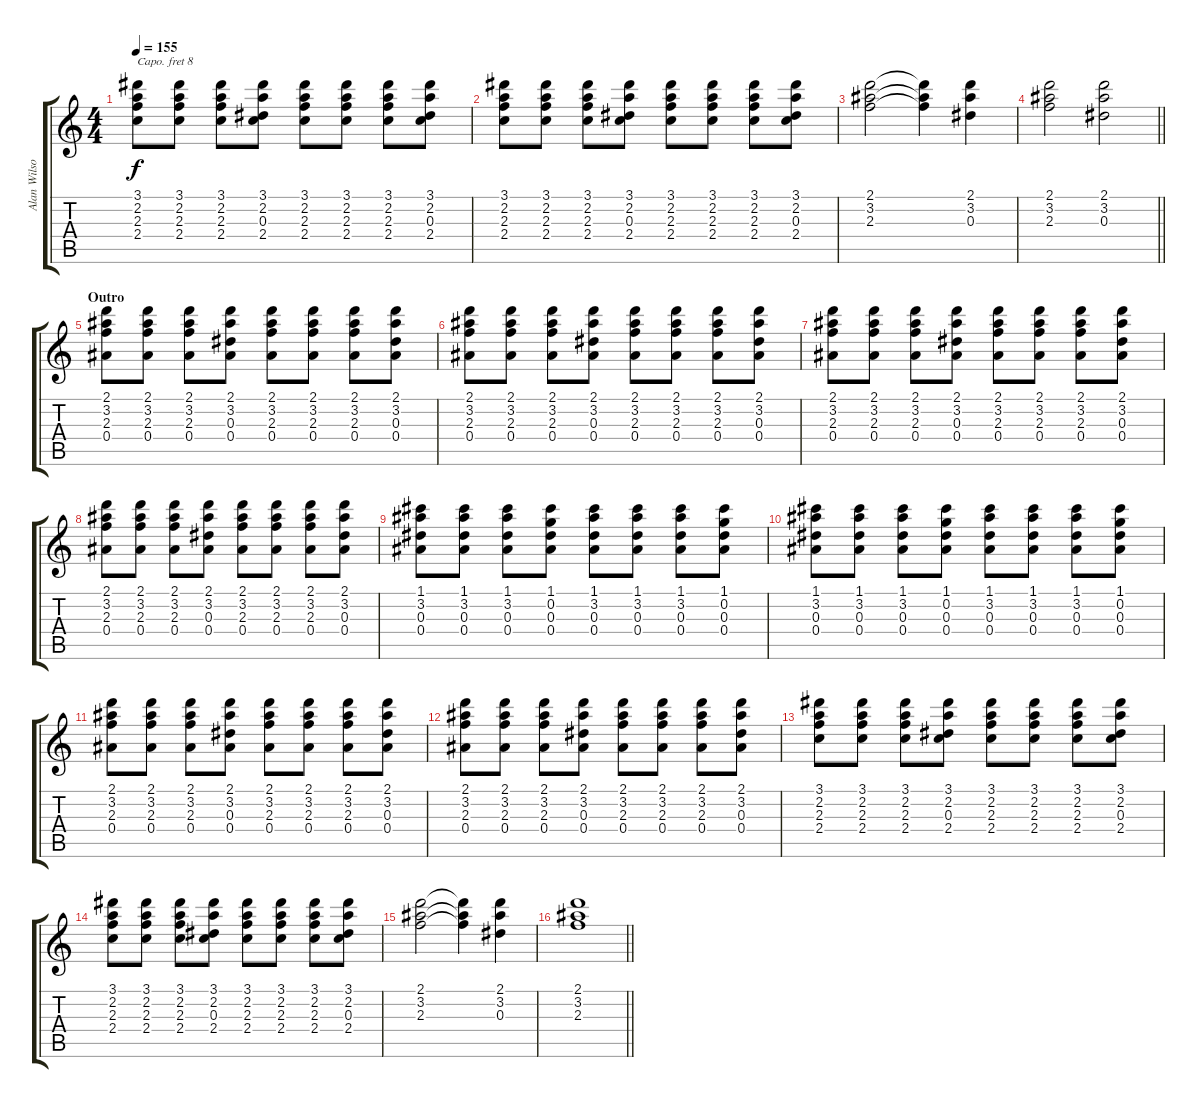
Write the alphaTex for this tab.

\track ("Alan Wilson" "Alan Wilso") {instrument acousticguitarnylon}
\staff {score tabs}
\capo 8
\tuning (E4 B3 G3 D3 A2 E2) {hide}
\ts (4 4)
\tempo 155
\clef g2
\ks c
(3.1 2.2 2.3 2.4).8{dy f} (3.1 2.2 2.3 2.4).8 (3.1 2.2 2.3 2.4).8 (3.1 2.2 0.3 2.4).8 (3.1 2.2 2.3 2.4).8 (3.1 2.2 2.3 2.4).8 (3.1 2.2 2.3 2.4).8 (3.1 2.2 0.3 2.4).8 |
(3.1 2.2 2.3 2.4).8 (3.1 2.2 2.3 2.4).8 (3.1 2.2 2.3 2.4).8 (3.1 2.2 0.3 2.4).8 (3.1 2.2 2.3 2.4).8 (3.1 2.2 2.3 2.4).8 (3.1 2.2 2.3 2.4).8 (3.1 2.2 0.3 2.4).8 |
(2.1 3.2 2.3).2 (2.1{t} 3.2{t} 2.3{t}).4 (2.1 3.2 0.3).4 |
\barLineRight lightlight
(2.1 3.2 2.3).2 (2.1 3.2 0.3).2 |
\section ("" "Outro")
(2.1 3.2 2.3 0.4).8 (2.1 3.2 2.3 0.4).8 (2.1 3.2 2.3 0.4).8 (2.1 3.2 0.3 0.4).8 (2.1 3.2 2.3 0.4).8 (2.1 3.2 2.3 0.4).8 (2.1 3.2 2.3 0.4).8 (2.1 3.2 0.3 0.4).8 |
(2.1 3.2 2.3 0.4).8 (2.1 3.2 2.3 0.4).8 (2.1 3.2 2.3 0.4).8 (2.1 3.2 0.3 0.4).8 (2.1 3.2 2.3 0.4).8 (2.1 3.2 2.3 0.4).8 (2.1 3.2 2.3 0.4).8 (2.1 3.2 0.3 0.4).8 |
(2.1 3.2 2.3 0.4).8 (2.1 3.2 2.3 0.4).8 (2.1 3.2 2.3 0.4).8 (2.1 3.2 0.3 0.4).8 (2.1 3.2 2.3 0.4).8 (2.1 3.2 2.3 0.4).8 (2.1 3.2 2.3 0.4).8 (2.1 3.2 0.3 0.4).8 |
(2.1 3.2 2.3 0.4).8 (2.1 3.2 2.3 0.4).8 (2.1 3.2 2.3 0.4).8 (2.1 3.2 0.3 0.4).8 (2.1 3.2 2.3 0.4).8 (2.1 3.2 2.3 0.4).8 (2.1 3.2 2.3 0.4).8 (2.1 3.2 0.3 0.4).8 |
(1.1 3.2 0.3 0.4).8 (1.1 3.2 0.3 0.4).8 (1.1 3.2 0.3 0.4).8 (1.1 0.2 0.3 0.4).8 (1.1 3.2 0.3 0.4).8 (1.1 3.2 0.3 0.4).8 (1.1 3.2 0.3 0.4).8 (1.1 0.2 0.3 0.4).8 |
(1.1 3.2 0.3 0.4).8 (1.1 3.2 0.3 0.4).8 (1.1 3.2 0.3 0.4).8 (1.1 0.2 0.3 0.4).8 (1.1 3.2 0.3 0.4).8 (1.1 3.2 0.3 0.4).8 (1.1 3.2 0.3 0.4).8 (1.1 0.2 0.3 0.4).8 |
(2.1 3.2 2.3 0.4).8 (2.1 3.2 2.3 0.4).8 (2.1 3.2 2.3 0.4).8 (2.1 3.2 0.3 0.4).8 (2.1 3.2 2.3 0.4).8 (2.1 3.2 2.3 0.4).8 (2.1 3.2 2.3 0.4).8 (2.1 3.2 0.3 0.4).8 |
(2.1 3.2 2.3 0.4).8 (2.1 3.2 2.3 0.4).8 (2.1 3.2 2.3 0.4).8 (2.1 3.2 0.3 0.4).8 (2.1 3.2 2.3 0.4).8 (2.1 3.2 2.3 0.4).8 (2.1 3.2 2.3 0.4).8 (2.1 3.2 0.3 0.4).8 |
(3.1 2.2 2.3 2.4).8 (3.1 2.2 2.3 2.4).8 (3.1 2.2 2.3 2.4).8 (3.1 2.2 0.3 2.4).8 (3.1 2.2 2.3 2.4).8 (3.1 2.2 2.3 2.4).8 (3.1 2.2 2.3 2.4).8 (3.1 2.2 0.3 2.4).8 |
(3.1 2.2 2.3 2.4).8 (3.1 2.2 2.3 2.4).8 (3.1 2.2 2.3 2.4).8 (3.1 2.2 0.3 2.4).8 (3.1 2.2 2.3 2.4).8 (3.1 2.2 2.3 2.4).8 (3.1 2.2 2.3 2.4).8 (3.1 2.2 0.3 2.4).8 |
(2.1 3.2 2.3).2 (2.1{t} 3.2{t} 2.3{t}).4 (2.1 3.2 0.3).4 |
\barLineRight lightlight
(2.1 3.2 2.3).1
